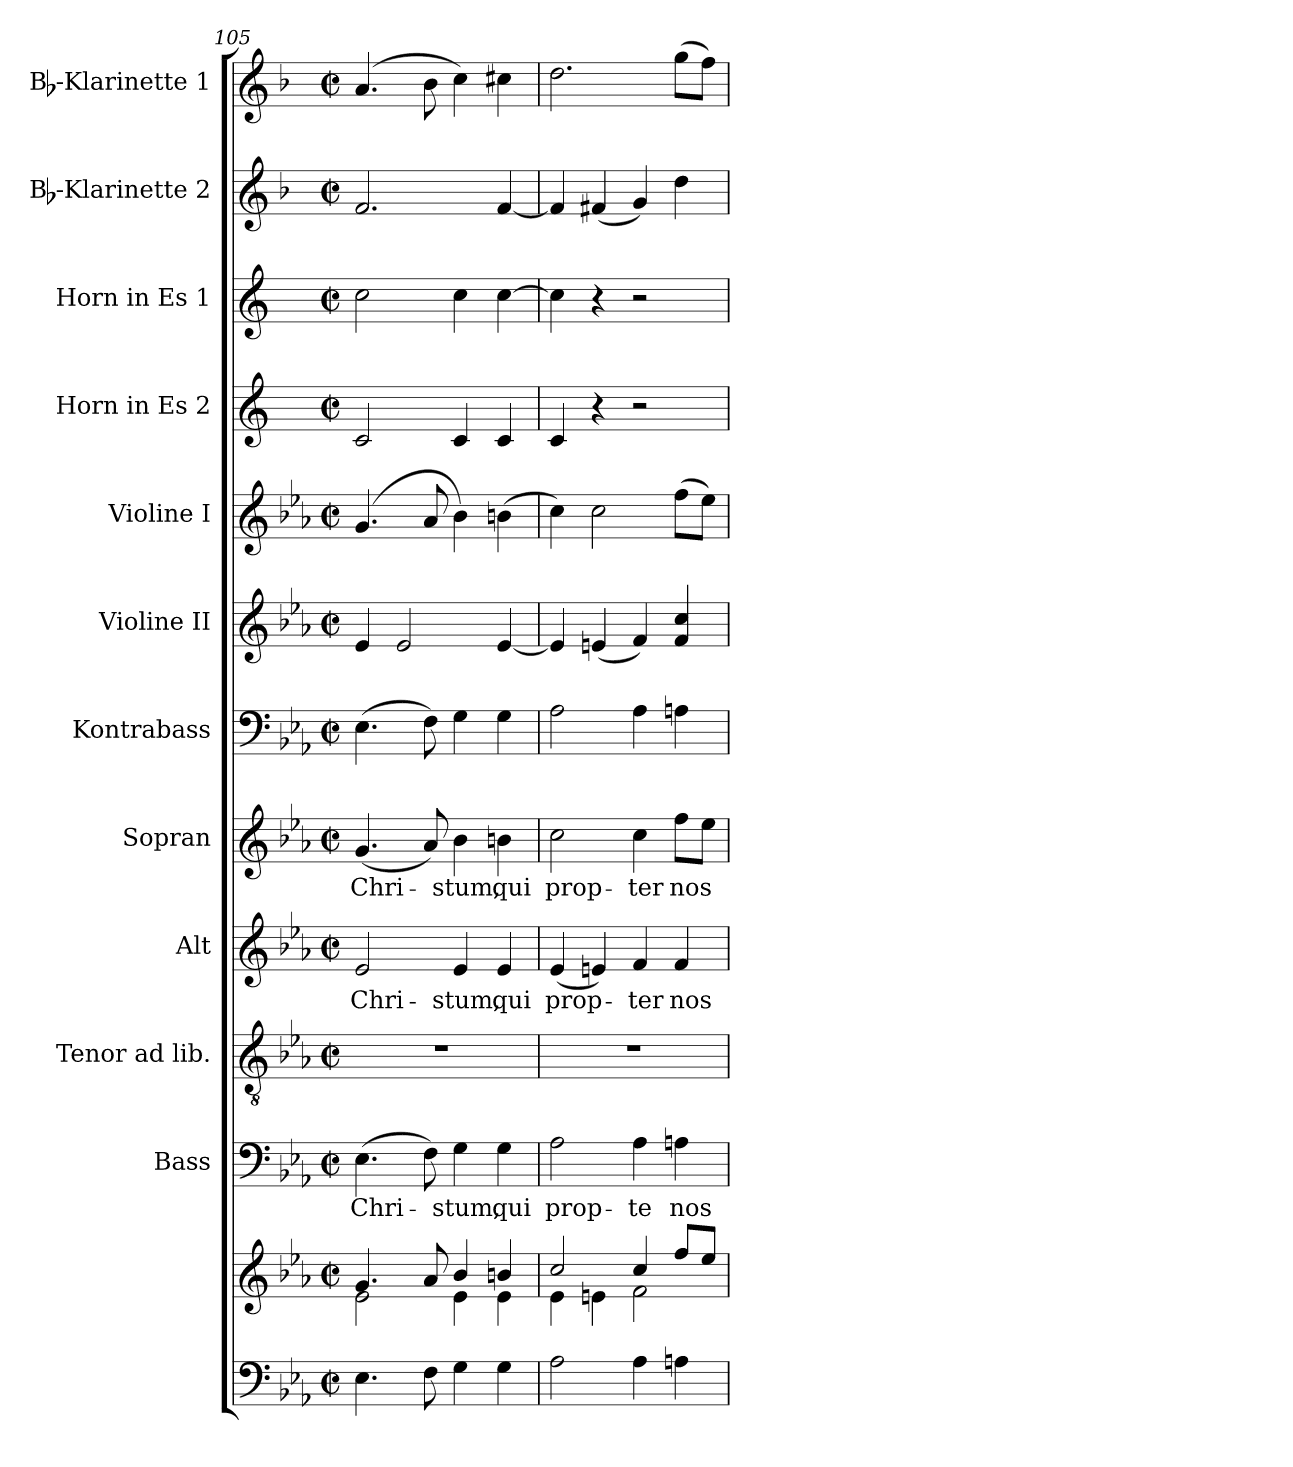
**kern	**kern	**kern	**text	**kern	**kern	**text	**kern	**text	**kern	**kern	**kern	**kern	**kern	**kern	**kern
*part12	*part12	*part11	*part11	*part10	*part9	*part9	*part8	*part8	*part7	*part6	*part5	*part4	*part3	*part2	*part1
*staff13	*staff12	*staff11	*staff11	*staff10	*staff9	*staff9	*staff8	*staff8	*staff7	*staff6	*staff5	*staff4	*staff3	*staff2	*staff1
*	*	*I"Bass	*	*I"Tenor ad lib.	*I"Alt	*	*I"Sopran	*	*I"Kontrabass	*I"Violine II	*I"Violine I	*I"Horn in Es 2	*I"Horn in Es 1	*I"Bb-Klarinette 2	*I"Bb-Klarinette 1
*	*	*I'B.	*	*I'T.	*I'A.	*	*I'S.	*	*I'Kb.	*I'Vl. II	*I'Vl. I	*	*	*I'Bb Kl. 2	*I'Bb Kl. 1
*clefF4	*clefG2	*clefF4	*	*clefGv2	*clefG2	*	*clefG2	*	*clefF4	*clefG2	*clefG2	*clefG2	*clefG2	*clefG2	*clefG2
*	*	*	*	*	*	*	*	*	*ITrd7c12	*	*	*ITrd5c9	*ITrd5c9	*ITrd1c2	*ITrd1c2
*k[b-e-a-]	*k[b-e-a-]	*k[b-e-a-]	*	*k[b-e-a-]	*k[b-e-a-]	*	*k[b-e-a-]	*	*k[b-e-a-]	*k[b-e-a-]	*k[b-e-a-]	*k[b-e-a-]	*k[b-e-a-]	*k[b-e-a-]	*k[b-e-a-]
*E-:	*E-:	*E-:	*	*E-:	*E-:	*	*E-:	*	*E-:	*E-:	*E-:	*E-:	*E-:	*E-:	*E-:
*M2/2	*M2/2	*M2/2	*	*M2/2	*M2/2	*	*M2/2	*	*M2/2	*M2/2	*M2/2	*M2/2	*M2/2	*M2/2	*M2/2
*met(c|)	*met(c|)	*met(c|)	*	*met(c|)	*met(c|)	*	*met(c|)	*	*met(c|)	*met(c|)	*met(c|)	*met(c|)	*met(c|)	*met(c|)	*met(c|)
=105	=105	=105	=105	=105	=105	=105	=105	=105	=105	=105	=105	=105	=105	=105	=105
*	*^	*	*	*	*	*	*	*	*	*	*	*	*	*	*
!	!	!	!	!LO:LY:b	!	!	!LO:LY:b	!	!LO:LY:b	!	!	!	!	!	!	!
4.E-\	4.g/	2e-\	(>4.E-\	Chri-	1r	2e-/	Chri-	(<4.g/	Chri-	(>4.EE-\	4e-/	(4.g/	2E-/	2e-\	2.e-/	(4.g/
.	.	.	.	.	.	.	.	.	.	.	2e-/	.	.	.	.	.
8F\	8a-/	.	8F\)	.	.	.	.	8a-/)	.	8FF\)	.	8a-/	.	.	.	8a-\
!	!	!	!	!LO:LY:b	!	!	!LO:LY:b	!	!LO:LY:b	!	!	!	!	!	!	!
4G\	4b-/	4e-\	4G\	-stum,	.	4e-/	-stum,	4b-\	-stum,	4GG\	.	4b-\)	4E-/	4e-\	.	4b-\)
!	!	!	!	!LO:LY:b	!	!	!LO:LY:b	!	!LO:LY:b	!	!	!	!	!	!	!
4G\	4bn/	4e-\	4G\	qui	.	4e-/	qui	4bn\	qui	4GG\	[4e-/	(>4bn\	4E-/	[4e-\	[4e-/	4bn\
=106	=106	=106	=106	=106	=106	=106	=106	=106	=106	=106	=106	=106	=106	=106	=106	=106
!	!	!	!	!LO:LY:b	!	!	!LO:LY:b	!	!LO:LY:b	!	!	!	!	!	!	!
2A-\	2cc/	4e-\	2A-\	prop-	1r	(<4e-/	prop-	2cc\	prop-	2AA-\	4e-/]	4cc\)	4E-/	4e-\]	4e-/]	2.cc\
.	.	4en\	.	.	.	4en/)	.	.	.	.	(<4en/	2cc\	4r	4r	(<4en/	.
!	!	!	!	!LO:LY:b	!	!	!LO:LY:b	!	!LO:LY:b	!	!	!	!	!	!	!
4A-\	4cc/	2f\	4A-\	-te	.	4f/	-ter	4cc\	-ter	4AA-\	4f/)	.	2r	2r	4f/)	.
!	!	!	!	!LO:LY:b	!	!	!LO:LY:b	!	!LO:LY:b	!	!	!	!	!	!	!
4An\	8ff/L	.	4An\	nos	.	4f/	nos	8ff\L	nos	4AAn\	4f/ 4cc/	(>8ff\L	.	.	4cc\	(>8ff\L
.	8ee-/J	.	.	.	.	.	.	8ee-\J	.	.	.	8ee-\J)	.	.	.	8ee-\J)
*	*v	*v	*	*	*	*	*	*	*	*	*	*	*	*	*	*
=	=	=	=	=	=	=	=	=	=	=	=	=	=	=	=
*-	*-	*-	*-	*-	*-	*-	*-	*-	*-	*-	*-	*-	*-	*-	*-
